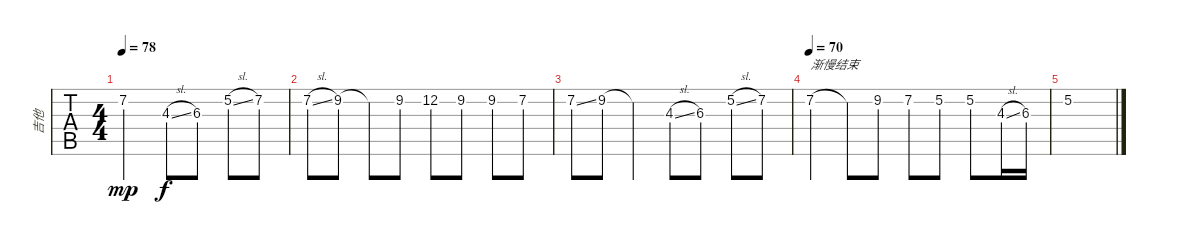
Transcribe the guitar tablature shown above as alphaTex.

\track ("吉他" "吉他") {instrument electricguitarclean}
\staff {tabs}
\tuning (E4 B3 G3 D3 A2 E2) {hide}
\ts (4 4)
\tempo 78
\clef g2
\ks e
7.2.2{dy mp} 4.3{sl}.8{dy f} 6.3.8 5.2{sl}.8 7.2.8 |
7.2{sl}.8 9.2.8 9.2{t}.8 9.2.8 12.2.8 9.2.8 9.2.8 7.2.8 |
7.2{ss}.8 9.2.8 9.2{t}.4 4.3{sl}.8 6.3.8 5.2{sl}.8 7.2.8 |
\tempo 70
7.2.4{txt "渐慢结束"} 7.2{t}.8 9.2.8 7.2.8 5.2.8 5.2.8 4.3{sl}.16 6.3.16 |
5.2.1
